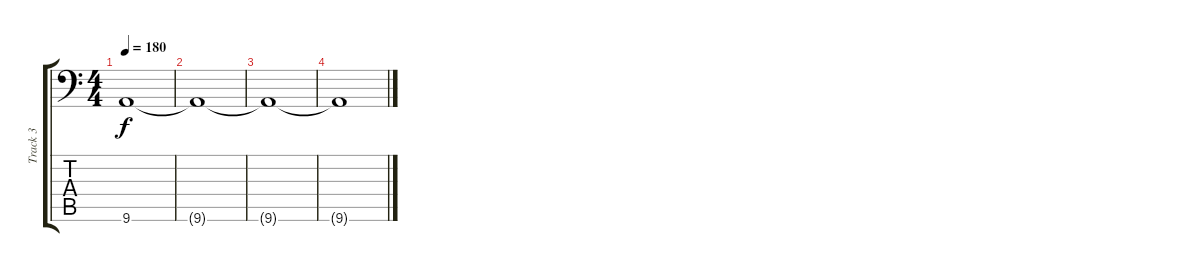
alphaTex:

\track ("Track 3" "Track 3") {instrument electricbasspick}
\staff {score tabs}
\tuning (D3 A2 F2 C2 G1 C1) {hide}
\ts (4 4)
\tempo 180
\clef f4
\ks c
9.6{t}.1{dy f} |
9.6{t}.1 |
9.6{t}.1 |
9.6{t}.1
